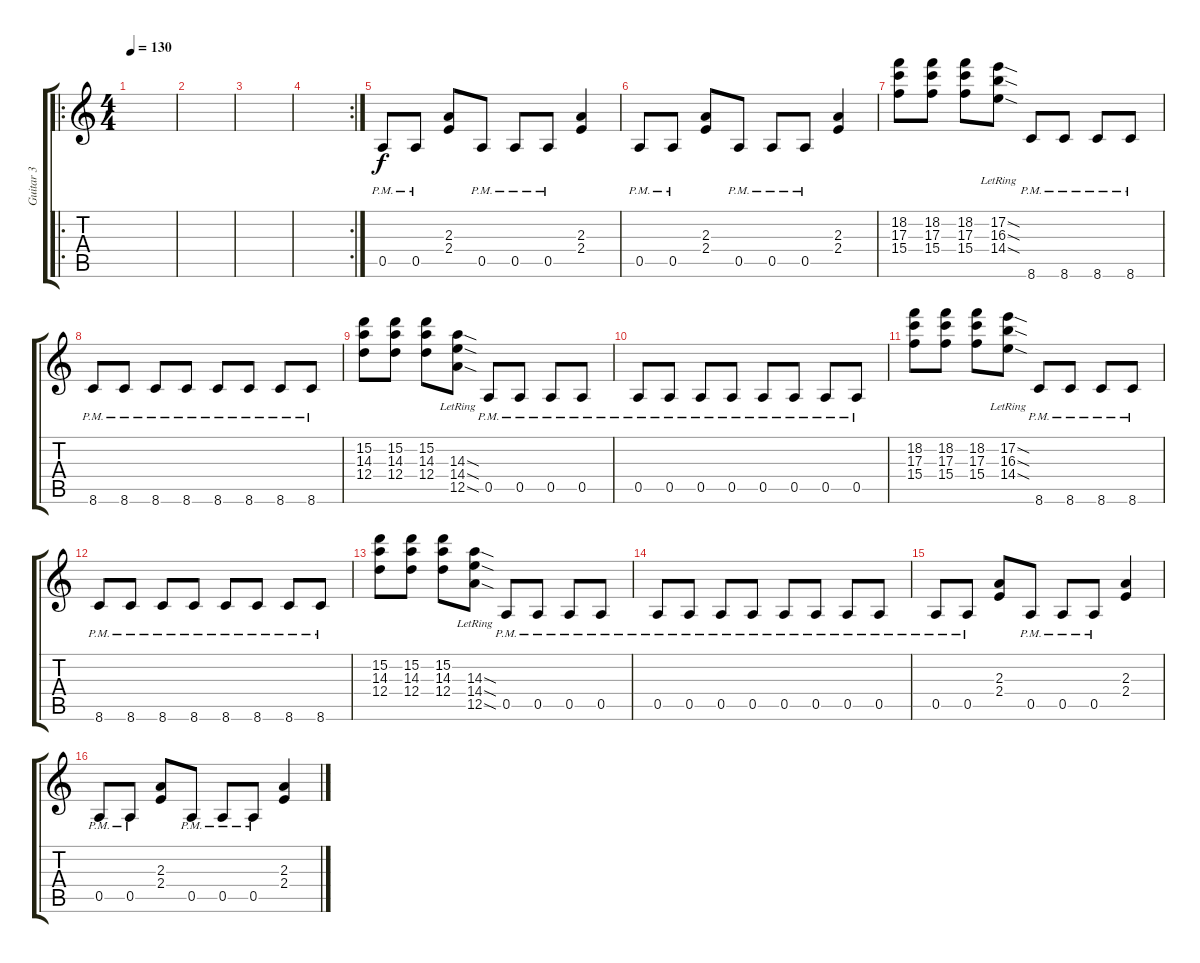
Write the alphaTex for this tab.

\track ("Guitar 3" "Guitar 3") {instrument distortionguitar}
\staff {score tabs}
\tuning (E4 B3 G3 D3 A2 E2) {hide}
\ro
\ts (4 4)
\tempo 130
\clef g2
\ks c
|
|
|
\rc 2
|
0.5{pm}.8 0.5{pm}.8 (2.3 2.4).8 0.5{pm}.8 0.5{pm}.8 0.5{pm}.8 (2.3 2.4).4 |
0.5{pm}.8 0.5{pm}.8 (2.3 2.4).8 0.5{pm}.8 0.5{pm}.8 0.5{pm}.8 (2.3 2.4).4 |
(18.2 17.3 15.4).8 (18.2 17.3 15.4).8 (18.2 17.3 15.4).8 (17.2{sod lr} 16.3{sod lr} 14.4{sod lr}).8 8.6{pm}.8 8.6{pm}.8 8.6{pm}.8 8.6{pm}.8 |
8.6{pm}.8 8.6{pm}.8 8.6{pm}.8 8.6{pm}.8 8.6{pm}.8 8.6{pm}.8 8.6{pm}.8 8.6{pm}.8 |
(15.2 14.3 12.4).8 (15.2 14.3 12.4).8 (15.2 14.3 12.4).8 (14.3{sod lr} 14.4{sod lr} 12.5{sod lr}).8 0.5{pm}.8 0.5{pm}.8 0.5{pm}.8 0.5{pm}.8 |
0.5{pm}.8 0.5{pm}.8 0.5{pm}.8 0.5{pm}.8 0.5{pm}.8 0.5{pm}.8 0.5{pm}.8 0.5{pm}.8 |
(18.2 17.3 15.4).8 (18.2 17.3 15.4).8 (18.2 17.3 15.4).8 (17.2{sod lr} 16.3{sod lr} 14.4{sod lr}).8 8.6{pm}.8 8.6{pm}.8 8.6{pm}.8 8.6{pm}.8 |
8.6{pm}.8 8.6{pm}.8 8.6{pm}.8 8.6{pm}.8 8.6{pm}.8 8.6{pm}.8 8.6{pm}.8 8.6{pm}.8 |
(15.2 14.3 12.4).8 (15.2 14.3 12.4).8 (15.2 14.3 12.4).8 (14.3{sod lr} 14.4{sod lr} 12.5{sod lr}).8 0.5{pm}.8 0.5{pm}.8 0.5{pm}.8 0.5{pm}.8 |
0.5{pm}.8 0.5{pm}.8 0.5{pm}.8 0.5{pm}.8 0.5{pm}.8 0.5{pm}.8 0.5{pm}.8 0.5{pm}.8 |
0.5{pm}.8 0.5{pm}.8 (2.3 2.4).8 0.5{pm}.8 0.5{pm}.8 0.5{pm}.8 (2.3 2.4).4 |
0.5{pm}.8 0.5{pm}.8 (2.3 2.4).8 0.5{pm}.8 0.5{pm}.8 0.5{pm}.8 (2.3 2.4).4
